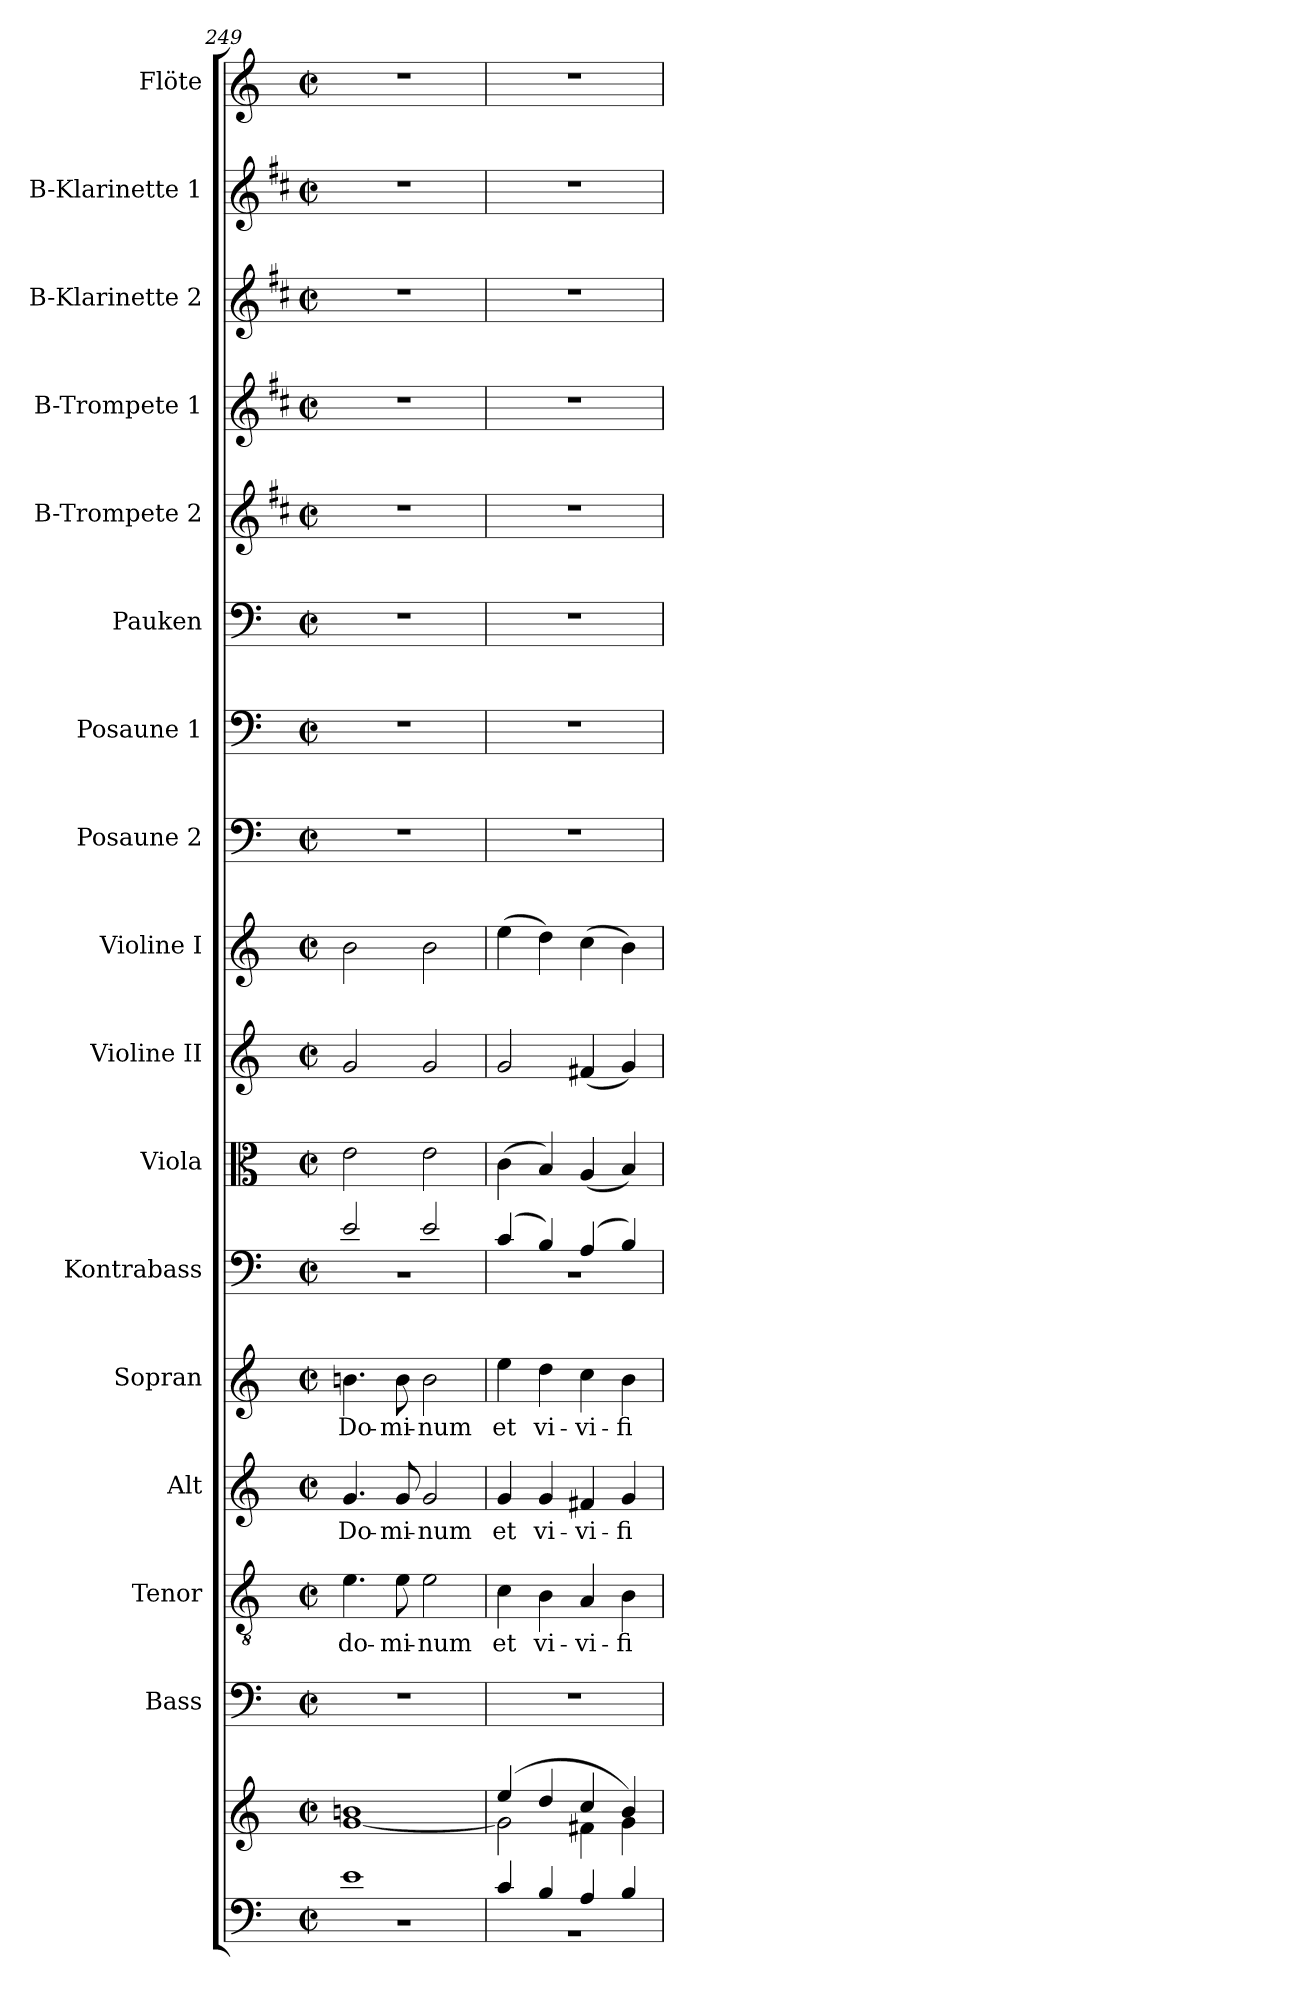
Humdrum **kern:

**kern	**kern	**kern	**kern	**text	**kern	**text	**kern	**text	**kern	**kern	**kern	**kern	**kern	**kern	**kern	**kern	**kern	**kern	**kern	**kern
*part17	*part17	*part16	*part15	*part15	*part14	*part14	*part13	*part13	*part12	*part11	*part10	*part9	*part8	*part7	*part6	*part5	*part4	*part3	*part2	*part1
*staff18	*staff17	*staff16	*staff15	*staff15	*staff14	*staff14	*staff13	*staff13	*staff12	*staff11	*staff10	*staff9	*staff8	*staff7	*staff6	*staff5	*staff4	*staff3	*staff2	*staff1
*	*	*I"Bass	*I"Tenor	*	*I"Alt	*	*I"Sopran	*	*I"Kontrabass	*I"Viola	*I"Violine II	*I"Violine I	*I"Posaune 2	*I"Posaune 1	*I"Pauken	*I"B-Trompete 2	*I"B-Trompete 1	*I"B-Klarinette 2	*I"B-Klarinette 1	*I"Flöte
*	*	*I'B.	*I'T.	*	*I'A.	*	*I'S.	*	*I'Kb.	*I'Vla.	*I'Vl. II	*I'Vl. I	*I'Pos. 2	*I'Pos. 1	*I'Pk.	*I'B Trp. 2	*I'B Trp. 1	*I'B Kl. 2	*I'B Kl. 1	*I'Fl.
*clefF4	*clefG2	*clefF4	*clefGv2	*	*clefG2	*	*clefG2	*	*clefF4	*clefC3	*clefG2	*clefG2	*clefF4	*clefF4	*clefF4	*clefG2	*clefG2	*clefG2	*clefG2	*clefG2
*	*	*	*	*	*	*	*	*	*ITrd7c12	*	*	*	*	*	*	*ITrd1c2	*ITrd1c2	*ITrd1c2	*ITrd1c2	*
*k[]	*k[]	*k[]	*k[]	*	*k[]	*	*k[]	*	*k[]	*k[]	*k[]	*k[]	*k[]	*k[]	*k[]	*k[]	*k[]	*k[]	*k[]	*k[]
*C:	*C:	*C:	*C:	*	*C:	*	*C:	*	*C:	*C:	*C:	*C:	*C:	*C:	*C:	*C:	*C:	*C:	*C:	*C:
*M2/2	*M2/2	*M2/2	*M2/2	*	*M2/2	*	*M2/2	*	*M2/2	*M2/2	*M2/2	*M2/2	*M2/2	*M2/2	*M2/2	*M2/2	*M2/2	*M2/2	*M2/2	*M2/2
*met(c|)	*met(c|)	*met(c|)	*met(c|)	*	*met(c|)	*	*met(c|)	*	*met(c|)	*met(c|)	*met(c|)	*met(c|)	*met(c|)	*met(c|)	*met(c|)	*met(c|)	*met(c|)	*met(c|)	*met(c|)	*met(c|)
=249	=249	=249	=249	=249	=249	=249	=249	=249	=249	=249	=249	=249	=249	=249	=249	=249	=249	=249	=249	=249
*^	*^	*	*	*	*	*	*	*	*	*	*	*	*	*	*	*	*	*	*	*
!	!	!	!	!	!	!LO:LY:b	!	!LO:LY:b	!	!LO:LY:b	!	!	!	!	!	!	!	!	!	!	!	!
*	*	*	*	*	*	*	*	*	*	*	*^	*	*	*	*	*	*	*	*	*	*	*
1e	1r	1bn	[<1g	1r	4.e\	do-	4.g/	Do-	4.bn\	Do-	2E/	1r	2e\	2g/	2b\	1r	1r	1r	1r	1r	1r	1r	1r
!	!	!	!	!	!	!LO:LY:b	!	!LO:LY:b	!	!LO:LY:b	!	!	!	!	!	!	!	!	!	!	!	!	!
.	.	.	.	.	8e\	-mi-	8g/	-mi-	8b\	-mi-	.	.	.	.	.	.	.	.	.	.	.	.	.
!	!	!	!	!	!	!LO:LY:b	!	!LO:LY:b	!	!LO:LY:b	!	!	!	!	!	!	!	!	!	!	!	!	!
.	.	.	.	.	2e\	-num	2g/	-num	2b\	-num	2E/	.	2e\	2g/	2b\	.	.	.	.	.	.	.	.
=250	=250	=250	=250	=250	=250	=250	=250	=250	=250	=250	=250	=250	=250	=250	=250	=250	=250	=250	=250	=250	=250	=250	=250
!	!	!	!	!	!	!LO:LY:b	!	!LO:LY:b	!	!LO:LY:b	!	!	!	!	!	!	!	!	!	!	!	!	!
4c/	1rBB	(4ee/	2g\]	1r	4c\	et	4g/	et	4ee\	et	(<4C/	1r	(>4c\	2g/	(>4ee\	1r	1r	1r	1r	1r	1r	1r	1r
!	!	!	!	!	!	!LO:LY:b	!	!LO:LY:b	!	!LO:LY:b	!	!	!	!	!	!	!	!	!	!	!	!	!
4B/	.	4dd/	.	.	4B\	vi-	4g/	vi-	4dd\	vi-	4BB/)	.	4B/)	.	4dd\)	.	.	.	.	.	.	.	.
!	!	!	!	!	!	!LO:LY:b	!	!LO:LY:b	!	!LO:LY:b	!	!	!	!	!	!	!	!	!	!	!	!	!
4A/	.	4cc/	4f#X\	.	4A/	-vi-	4f#X/	-vi-	4cc\	-vi-	(<4AA/	.	(<4A/	(<4f#X/	(>4cc\	.	.	.	.	.	.	.	.
!	!	!	!	!	!	!LO:LY:b	!	!LO:LY:b	!	!LO:LY:b	!	!	!	!	!	!	!	!	!	!	!	!	!
4B/	.	4b/)	4g\	.	4B\	-fi-	4g/	-fi-	4b\	-fi-	4BB/)	.	4B/)	4g/)	4b\)	.	.	.	.	.	.	.	.
*v	*v	*	*	*	*	*	*	*	*	*	*v	*v	*	*	*	*	*	*	*	*	*	*	*
*	*v	*v	*	*	*	*	*	*	*	*	*	*	*	*	*	*	*	*	*	*	*
=	=	=	=	=	=	=	=	=	=	=	=	=	=	=	=	=	=	=	=	=
*-	*-	*-	*-	*-	*-	*-	*-	*-	*-	*-	*-	*-	*-	*-	*-	*-	*-	*-	*-	*-
